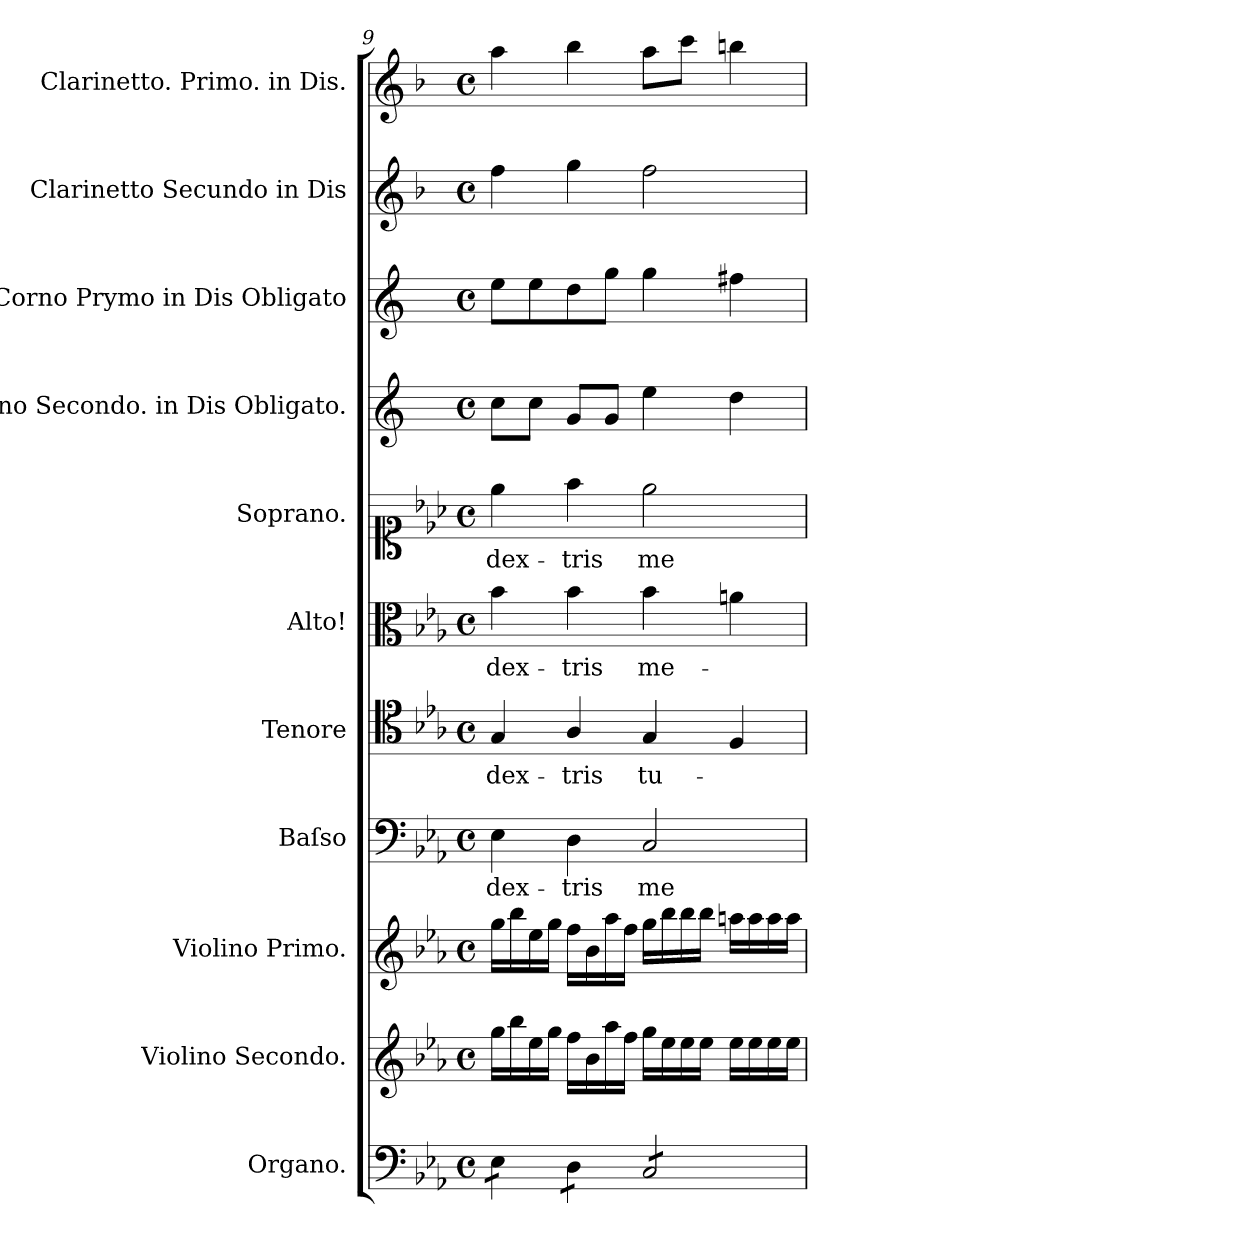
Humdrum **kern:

**kern	**kern	**kern	**kern	**text	**kern	**text	**kern	**text	**kern	**text	**kern	**kern	**kern	**kern
*part11	*part10	*part9	*part8	*part8	*part7	*part7	*part6	*part6	*part5	*part5	*part4	*part3	*part2	*part1
*staff11	*staff10	*staff9	*staff8	*staff8	*staff7	*staff7	*staff6	*staff6	*staff5	*staff5	*staff4	*staff3	*staff2	*staff1
*I"Organo.	*I"Violino Secondo.	*I"Violino Primo.	*I"Baſso	*	*I"Tenore	*	*I"Alto!	*	*I"Soprano.	*	*I"Corno Secondo. in Dis Obligato.	*I"Corno Prymo in Dis Obligato	*I"Clarinetto Secundo in Dis	*I"Clarinetto. Primo. in Dis.
*I'org	*I'vl2	*I'vl1	*I'B	*	*I'T	*	*I'A	*	*I'S	*	*I'cor2	*I'cor1	*I'Cl.	*I'Cl.
*clefF4	*clefG2	*clefG2	*clefF4	*	*clefC4	*	*clefC3	*	*clefC1	*	*clefG2	*clefG2	*clefG2	*clefG2
*	*	*	*	*	*	*	*	*	*	*	*ITrd5c9	*ITrd5c9	*ITrd1c2	*ITrd1c2
*k[b-e-a-]	*k[b-e-a-]	*k[b-e-a-]	*k[b-e-a-]	*	*k[b-e-a-]	*	*k[b-e-a-]	*	*k[b-e-a-]	*	*k[b-e-a-]	*k[b-e-a-]	*k[b-e-a-]	*k[b-e-a-]
*E-:	*E-:	*E-:	*E-:	*	*E-:	*	*E-:	*	*E-:	*	*	*	*E-:	*E-:
*M4/4	*M4/4	*M4/4	*M4/4	*	*M4/4	*	*M4/4	*	*M4/4	*	*M4/4	*M4/4	*M4/4	*M4/4
*met(c)	*met(c)	*met(c)	*met(c)	*	*met(c)	*	*met(c)	*	*met(c)	*	*met(c)	*met(c)	*met(c)	*met(c)
=9	=9	=9	=9	=9	=9	=9	=9	=9	=9	=9	=9	=9	=9	=9
*tremolo	*	*	*	*	*	*	*	*	*	*	*	*	*	*
8E-\L	16gg\LL	16gg\LL	4E-\	dex-	4G/	dex-	4b-\	dex-	4ee-\	dex-	8e-\L	8g\L	4ee-\	4gg\
.	16bb-\	16bb-\	.	.	.	.	.	.	.	.	.	.	.	.
8E-\J	16ee-\	16ee-\	.	.	.	.	.	.	.	.	8e-\J	8g\	.	.
.	16gg\JJ	16gg\JJ	.	.	.	.	.	.	.	.	.	.	.	.
8D\L	16ff\LL	16ff\LL	4D\	-tris	4A-/	-tris	4b-\	-tris	4ff\	-tris	8B-/L	8f\	4ff\	4aa-\
.	16b-\	16b-\	.	.	.	.	.	.	.	.	.	.	.	.
8D\J	16aa-\	16aa-\	.	.	.	.	.	.	.	.	8B-/J	8b-\J	.	.
.	16ff\JJ	16ff\JJ	.	.	.	.	.	.	.	.	.	.	.	.
8C/L	16gg\LL	16gg\LL	2C/	me-	4G/	tu-	4b-\	me-	2ee-\	me-	4g\	4b-\	2ee-\	8gg\L
.	16ee-\	16bb-\	.	.	.	.	.	.	.	.	.	.	.	.
8C/	16ee-\	16bb-\	.	.	.	.	.	.	.	.	.	.	.	8bb-\J
.	16ee-\JJ	16bb-\JJ	.	.	.	.	.	.	.	.	.	.	.	.
8C/	16ee-\LL	16aan\LL	.	.	4F/	.	4an\	.	.	.	4f\	4an\	.	4aan\
.	16ee-\	16aa\	.	.	.	.	.	.	.	.	.	.	.	.
8C/J	16ee-\	16aa\	.	.	.	.	.	.	.	.	.	.	.	.
*Xtremolo	*	*	*	*	*	*	*	*	*	*	*	*	*	*
.	16ee-\JJ	16aa\JJ	.	.	.	.	.	.	.	.	.	.	.	.
=	=	=	=	=	=	=	=	=	=	=	=	=	=	=
*-	*-	*-	*-	*-	*-	*-	*-	*-	*-	*-	*-	*-	*-	*-
